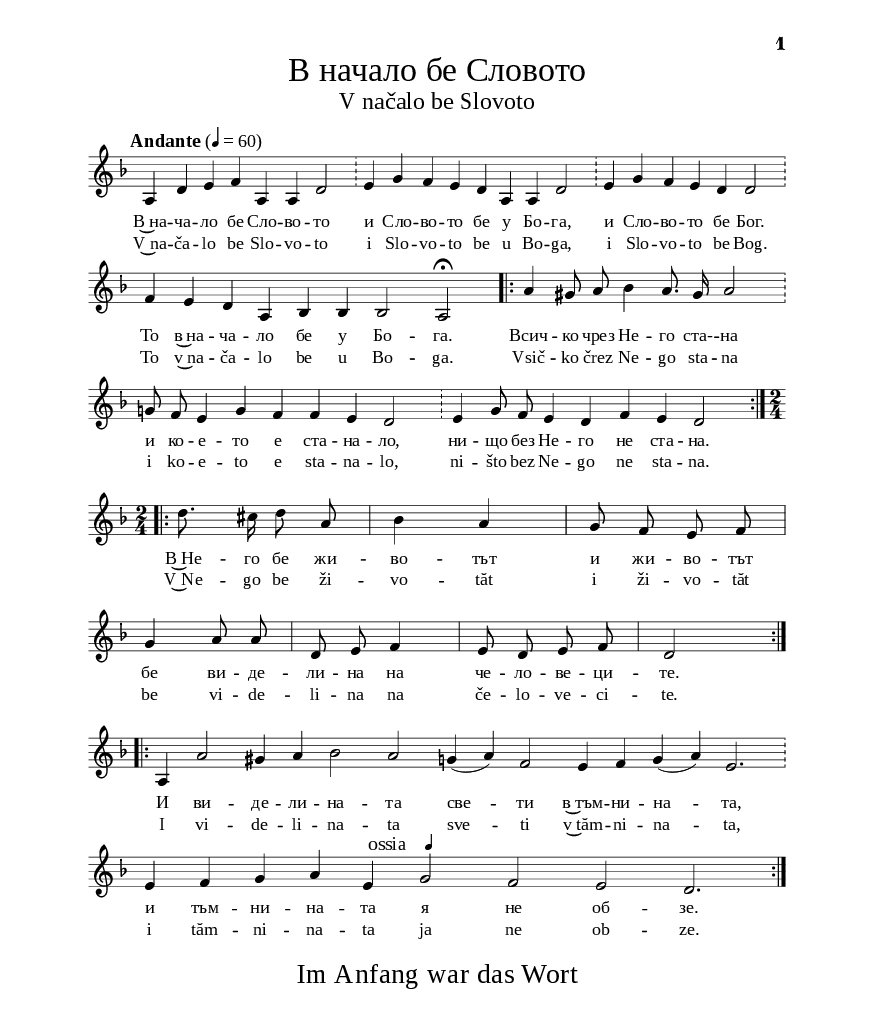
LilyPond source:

\version "2.24.3"

% include paper part and global functions
\include "include/globals.ily"

\bookpart {
  \label #'ref094
  \tocItem \markup "В начало бе Словото – V načalo be Slovoto"
  \include "include/bookpart-paper.ily"
  \score {
    \include "include/score-layout.ily"


    \new Voice \absolute  {
      \clef treble
      \key d \minor
      \tempoFunc "Andante" 4 "60"
      \omit Score.TimeSignature
      \cadenzaOn % allows custom bar lines
      \autoBeamOff

      a4 d'4 e' f' a4 a d'2 \bar "!" e'4  g'4 f' e' d'

      a4 a d'2 \bar "!" e'4 g'4 f' e' d' d'2 \bar "!" \break   f'4 e' d' a bes bes  bes2 a \fermata \bar ".|:"

      a'4  gis'8 a' bes'4 a'8. gis'16 a'2 \bar "!" \break g'8 f'

      e'4 g' f' f' e' d'2 \bar "!"  e'4 g'8 f' e'4 d' f'4 e' d'2 \bar ":|.|:" \break

      \cadenzaOff
      \undo \omit Score.TimeSignature

      \time 2/4 d''8. cis''16 d''8 a' bes'4  a' g'8 f' e' f' \break g'4 a'8 a'

      d'8 e' f'4 e'8 d' e' f' d'2 \bar ":|.|:"  \break
      \cadenzaOn
      \undo \omit Score.TimeSignature

      a4 a'2 gis'4 a' bes'2 a'  g'4 ( a' ) f'2 e'4 f'  g'4 ( a' ) e'2. \bar "!" \break

      e'4  f'4 g'   a'   \tempo \markup {
        % make tempo note smaller
        \concat {
          \normal-text { " ossia    "  }
          \fontsize #-4 \general-align #Y #DOWN \note {4} #0.8
          \normal-text { "             "  }

        }
      }
      e' g'2  f'2 e' d'2. \bar ":|."
    }

    \addlyrics {
      В~на -- ча --
      ло бе Сло -- во -- то и Сло -- во -- то бе у
      Бо -- га, и Сло -- во -- то бе Бог. То в~на --
      ча -- ло бе у Бо -- га. Всич -- ко чрез Не --
      го "ста-" -- на и ко -- е -- то е ста -- на --
      ло, ни -- що без Не -- го не ста -- на. В~Не --
      го бе жи -- во -- тът и жи -- во -- тът бе ви
      -- де -- ли -- на на че -- ло -- ве -- ци -- те.
      И ви -- де -- ли -- на -- та све -- ти в~тъм
      -- ни -- на -- та, и тъм -- ни -- на -- та я не
      об -- зе. И зе.

    }

    \addlyrics {
      V~na -- ča --
      lo be Slo -- vo -- to i Slo -- vo -- to be u
      Bo -- ga, i Slo -- vo -- to be Bog. To v~na --
      ča -- lo be u Bo -- ga. Vsič -- ko črez Ne --
      go sta -- na i ko -- e -- to e sta -- na --
      lo, ni -- što bez Ne -- go ne sta -- na. V~Ne --
      go be ži -- vo -- tăt i ži -- vo -- tăt be vi
      -- de -- li -- na na če -- lo -- ve -- ci -- te.
      I vi -- de -- li -- na -- ta sve -- ti v~tăm
      -- ni -- na -- ta, i tăm -- ni -- na -- ta ja ne
      ob -- ze. I ze.

    }


    \header {
      title = \titleFunc "В начало бе Словото" "V načalo be Slovoto"
    }

    \midi{}

  } % score

  \markup \empty-one

  % include foreign translation(s) of the song
  \version "2.18.2"

\markup \fill-line { \fontsize #deTitleFontSize "Im Anfang war das Wort" }
\markup \null
\markup \null
\markup \fontsize #deCoupletFontSize {
  \hspace #14.91
  \override #`(baseline-skip . ,deCoupletBaselineSkip)

  \column {

    \line { " " Im Anfang war das Wort,}

    \line { " "und das Wort war bei Gott,}

    \line { " " und das Wort war Gott.}

    \line { " "Dieses war im Anfang bei Gott.}
    \line { " " }

    \line { " "Alles wurde durch dasselbe,}

    \line { " "und ohne dasselbe wurde auch nicht eines,}

    \line { " "das geworden ist.}
    \line { " " }

    \line { " "In ihm war Leben, }

    \line { " "und das Leben war }

    \line { " "das Licht der Menschen.}
    \line { " " }

    \line { " "Und das Licht scheint}

    \line { " "in der Finsternis, }

    \line { " "und die Finsternis hat es nicht erfasst.}


  }


}


} % bookpart
